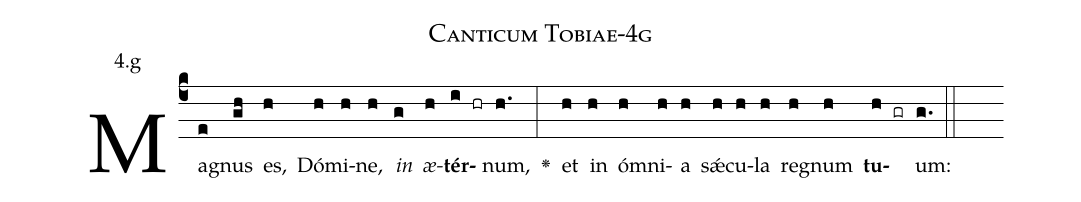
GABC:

name: Canticum Tobiae-4g;
annotation: 4.g;
%%
(c4)Ma(e)gnus(gh) es,(h) Dó(h)mi(h)ne,(h) <i>in</i>(g) <i>æ</i>(h)<b>tér</b>(i hr)num,(h.) <v>\greheightstar</v>(:) et(h) in(h) óm(h)ni(h)a(h) sǽ(h)cu(h)la(h) re(h)gnum(h) <b>tu</b>(h gr)um:(g.) (::)


%E(h) u(h) o(h) u(h) a(h) e.(g.) (::)
